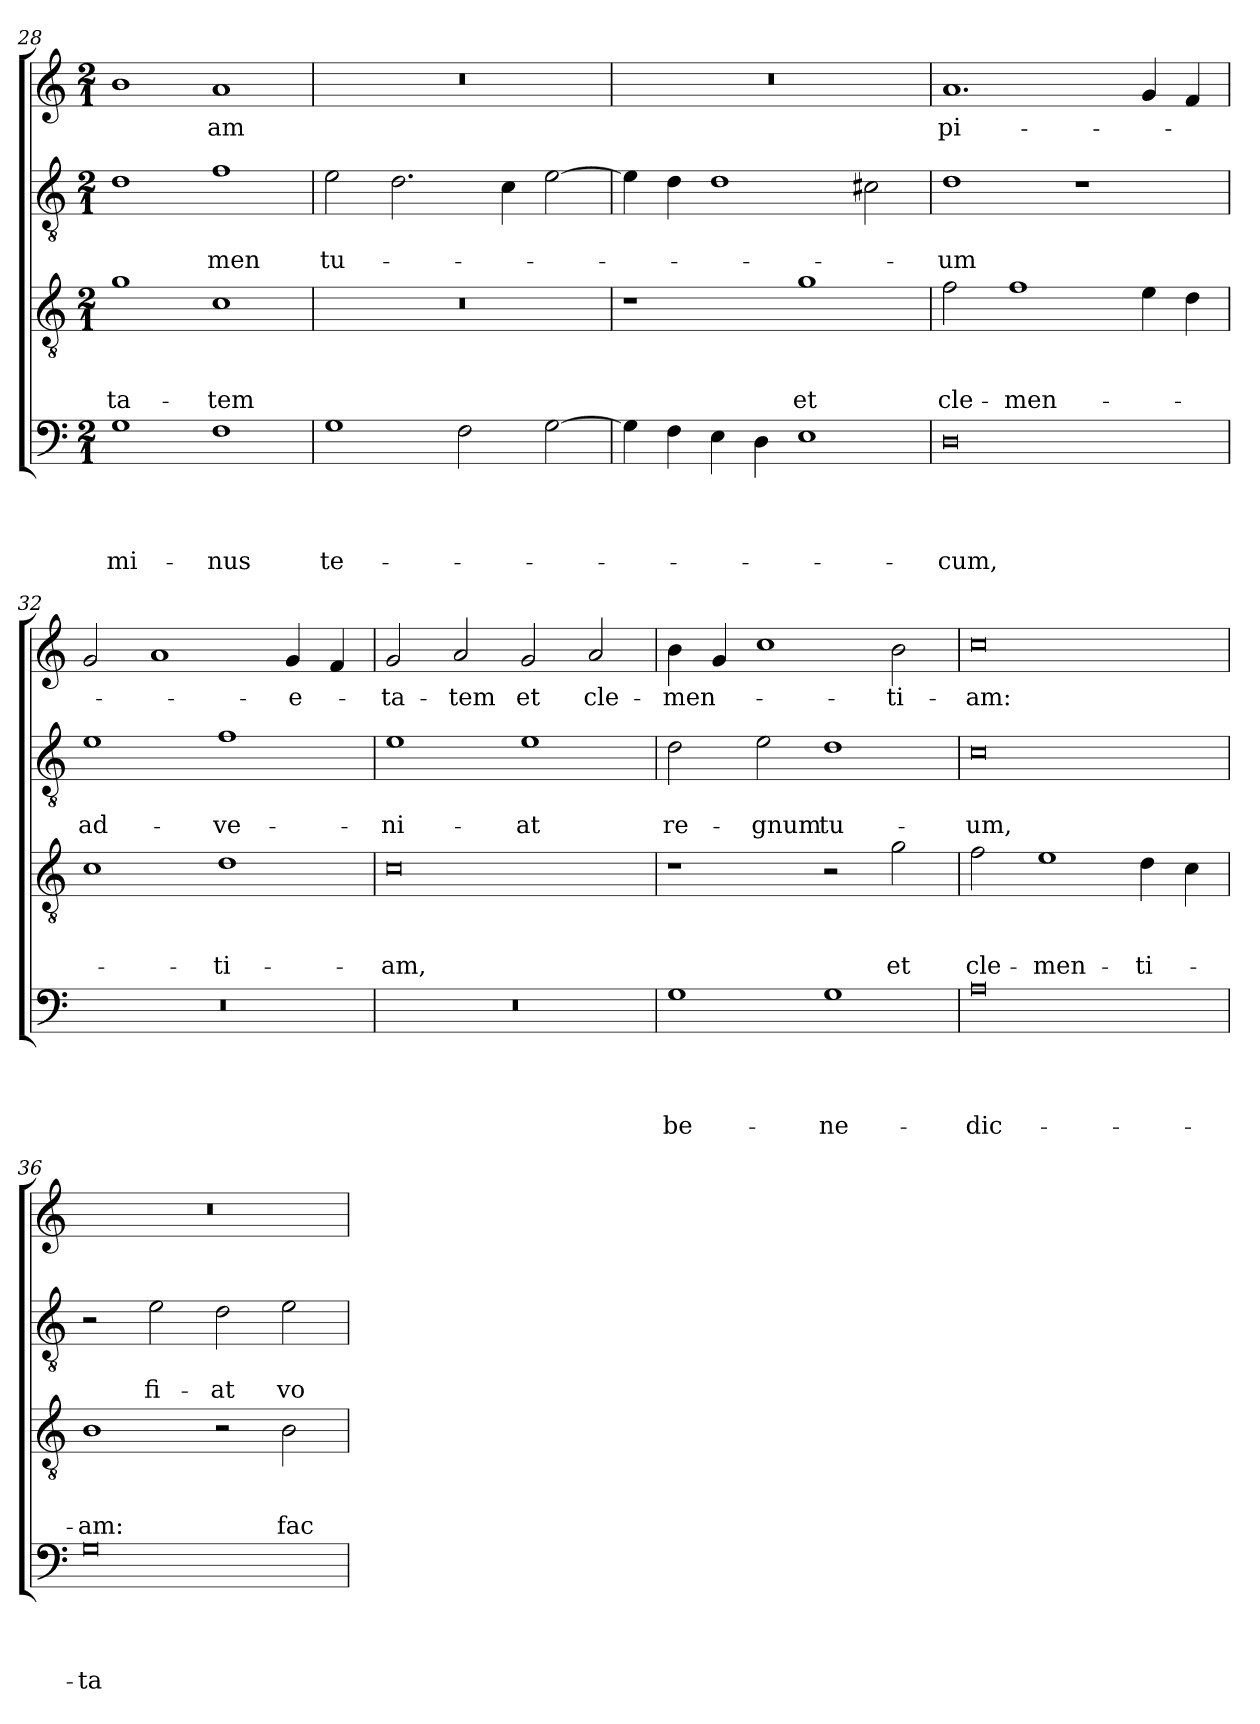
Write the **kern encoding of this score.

**kern	**text	**text	**text	**text	**kern	**text	**text	**text	**kern	**text	**text	**kern	**text
*part4	*part4	*part4	*part4	*part4	*part3	*part3	*part3	*part3	*part2	*part2	*part2	*part1	*part1
*staff4	*staff4	*staff4	*staff4	*staff4	*staff3	*staff3	*staff3	*staff3	*staff2	*staff2	*staff2	*staff1	*staff1
*clefF4	*	*	*	*	*clefGv2	*	*	*	*clefGv2	*	*	*clefG2	*
*k[]	*	*	*	*	*k[]	*	*	*	*k[]	*	*	*k[]	*
*C:	*	*	*	*	*C:	*	*	*	*C:	*	*	*C:	*
*M2/1	*	*	*	*	*M2/1	*	*	*	*M2/1	*	*	*M2/1	*
=28	=28	=28	=28	=28	=28	=28	=28	=28	=28	=28	=28	=28	=28
!	!	!	!	!LO:LY:b	!	!	!	!LO:LY:b	!	!	!	!	!
1G	.	.	.	-mi-	1g	.	.	-ta-	1d	.	.	1b	.
!	!	!	!	!LO:LY:b	!	!	!	!LO:LY:b	!	!	!LO:LY:b	!	!LO:LY:b
1F	.	.	.	-nus	1c	.	.	-tem	1f	.	-men	1a	-am
!!LO:PB:g=z
=29	=29	=29	=29	=29	=29	=29	=29	=29	=29	=29	=29	=29	=29
!	!	!	!	!LO:LY:b	!	!	!	!	!	!	!LO:LY:b	!	!
1G	.	.	.	te-	0r	.	.	.	2e\	.	tu-	0r	.
.	.	.	.	.	.	.	.	.	2.d\	.	.	.	.
2F\	.	.	.	.	.	.	.	.	.	.	.	.	.
.	.	.	.	.	.	.	.	.	4c\	.	.	.	.
[2G\	.	.	.	.	.	.	.	.	[2e\	.	.	.	.
=30	=30	=30	=30	=30	=30	=30	=30	=30	=30	=30	=30	=30	=30
4G\]	.	.	.	.	1r	.	.	.	4e\]	.	.	0r	.
4F\	.	.	.	.	.	.	.	.	4d\	.	.	.	.
4E\	.	.	.	.	.	.	.	.	1d	.	.	.	.
4D\	.	.	.	.	.	.	.	.	.	.	.	.	.
!	!	!	!	!	!	!	!	!LO:LY:b	!	!	!	!	!
1E	.	.	.	.	1g	.	.	et	.	.	.	.	.
.	.	.	.	.	.	.	.	.	2c#\	.	.	.	.
=31	=31	=31	=31	=31	=31	=31	=31	=31	=31	=31	=31	=31	=31
!	!	!	!	!LO:LY:b	!	!	!	!LO:LY:b	!	!	!LO:LY:b	!	!LO:LY:b
0D	.	.	.	-cum,	2f\	.	.	cle-	1d	.	-um	1.a	pi-
!	!	!	!	!	!	!	!	!LO:LY:b	!	!	!	!	!
.	.	.	.	.	1f	.	.	-men-	.	.	.	.	.
.	.	.	.	.	.	.	.	.	1r	.	.	.	.
.	.	.	.	.	4e\	.	.	.	.	.	.	4g/	.
.	.	.	.	.	4d\	.	.	.	.	.	.	4f/	.
=32	=32	=32	=32	=32	=32	=32	=32	=32	=32	=32	=32	=32	=32
!	!	!	!	!	!	!	!	!	!	!	!LO:LY:b	!	!
0r	.	.	.	.	1c	.	.	.	1e	.	ad-	2g/	.
.	.	.	.	.	.	.	.	.	.	.	.	1a	.
!	!	!	!	!	!	!	!	!LO:LY:b	!	!	!LO:LY:b	!	!
.	.	.	.	.	1d	.	.	-ti-	1f	.	-ve-	.	.
!	!	!	!	!	!	!	!	!	!	!	!	!	!LO:LY:b
.	.	.	.	.	.	.	.	.	.	.	.	4g/	-e-
.	.	.	.	.	.	.	.	.	.	.	.	4f/	.
=33	=33	=33	=33	=33	=33	=33	=33	=33	=33	=33	=33	=33	=33
!	!	!	!	!	!	!	!	!LO:LY:b	!	!	!LO:LY:b	!	!LO:LY:b
0r	.	.	.	.	0c	.	.	-am,	1e	.	-ni-	2g/	-ta-
!	!	!	!	!	!	!	!	!	!	!	!	!	!LO:LY:b
.	.	.	.	.	.	.	.	.	.	.	.	2a/	-tem
!	!	!	!	!	!	!	!	!	!	!	!LO:LY:b	!	!LO:LY:b
.	.	.	.	.	.	.	.	.	1e	.	-at	2g/	et
!	!	!	!	!	!	!	!	!	!	!	!	!	!LO:LY:b
.	.	.	.	.	.	.	.	.	.	.	.	2a/	cle-
=34	=34	=34	=34	=34	=34	=34	=34	=34	=34	=34	=34	=34	=34
!	!	!	!	!LO:LY:b	!	!	!	!	!	!	!LO:LY:b	!	!LO:LY:b
1G	.	.	.	be-	1r	.	.	.	2d\	.	re-	4b\	-men-
.	.	.	.	.	.	.	.	.	.	.	.	4g/	.
!	!	!	!	!	!	!	!	!	!	!	!LO:LY:b	!	!
.	.	.	.	.	.	.	.	.	2e\	.	-gnum	1cc	.
!	!	!	!	!LO:LY:b	!	!	!	!	!	!	!LO:LY:b	!	!
1G	.	.	.	-ne-	2r	.	.	.	1d	.	tu-	.	.
!	!	!	!	!	!	!	!	!LO:LY:b	!	!	!	!	!LO:LY:b
.	.	.	.	.	2g\	.	.	et	.	.	.	2b\	-ti-
=35	=35	=35	=35	=35	=35	=35	=35	=35	=35	=35	=35	=35	=35
!	!	!	!	!LO:LY:b	!	!	!	!LO:LY:b	!	!	!LO:LY:b	!	!LO:LY:b
0A	.	.	.	-dic-	2f\	.	.	cle-	0c	.	-um,	0cc	-am:
!	!	!	!	!	!	!	!	!LO:LY:b	!	!	!	!	!
.	.	.	.	.	1e	.	.	-men-	.	.	.	.	.
!	!	!	!	!	!	!	!	!LO:LY:b	!	!	!	!	!
.	.	.	.	.	4d\	.	.	-ti-	.	.	.	.	.
.	.	.	.	.	4c\	.	.	.	.	.	.	.	.
!!LO:LB:g=z
=36	=36	=36	=36	=36	=36	=36	=36	=36	=36	=36	=36	=36	=36
!	!	!	!	!LO:LY:b	!	!	!	!LO:LY:b	!	!	!	!	!
0G	.	.	.	-ta	1B	.	.	-am:	2r	.	.	0r	.
!	!	!	!	!	!	!	!	!	!	!	!LO:LY:b	!	!
.	.	.	.	.	.	.	.	.	2e\	.	fi-	.	.
!	!	!	!	!	!	!	!	!	!	!	!LO:LY:b	!	!
.	.	.	.	.	2r	.	.	.	2d\	.	-at	.	.
!	!	!	!	!	!	!	!	!LO:LY:b	!	!	!LO:LY:b	!	!
.	.	.	.	.	2B\	.	.	fac	2e\	.	vo-	.	.
=	=	=	=	=	=	=	=	=	=	=	=	=	=
*-	*-	*-	*-	*-	*-	*-	*-	*-	*-	*-	*-	*-	*-
